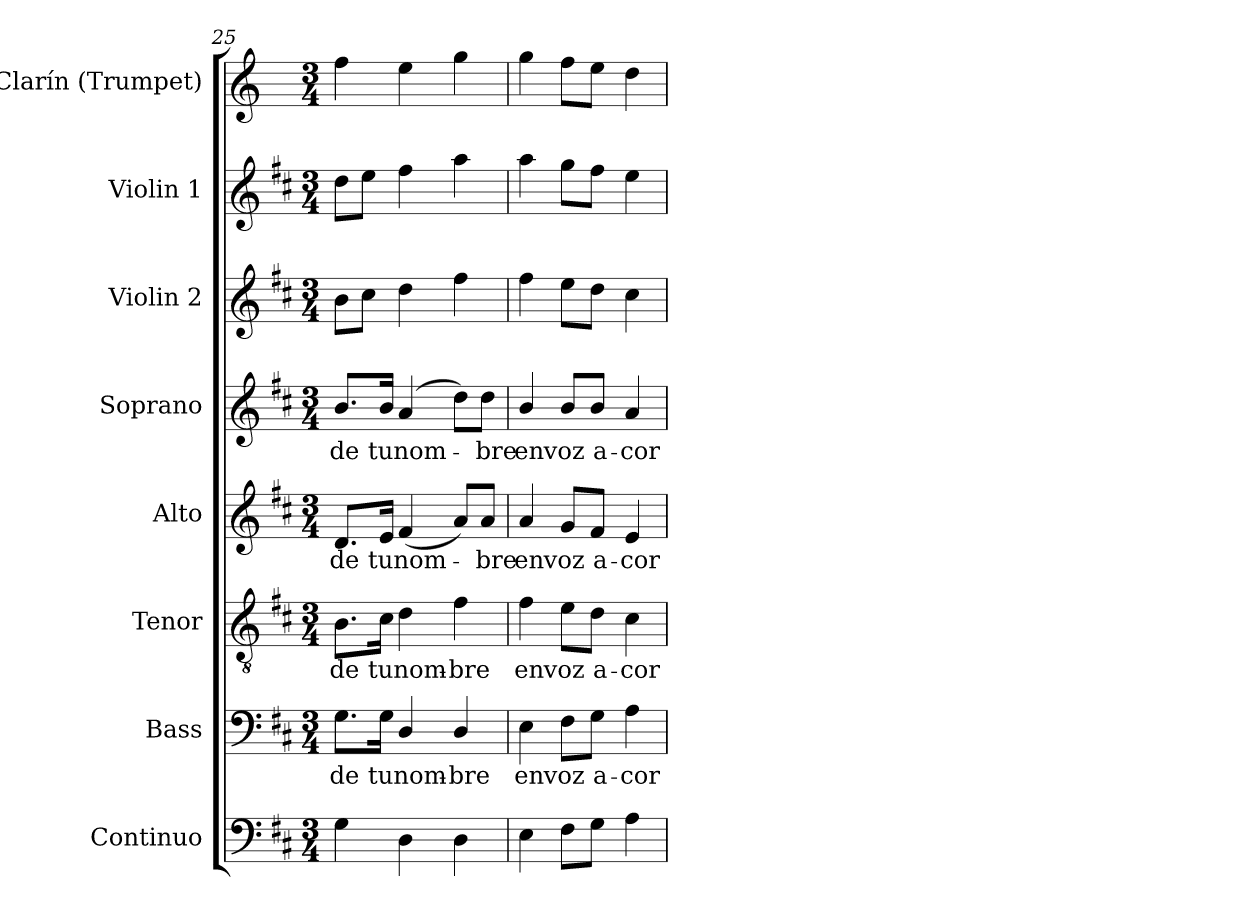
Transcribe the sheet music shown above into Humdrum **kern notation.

**kern	**kern	**text	**kern	**text	**kern	**text	**kern	**text	**kern	**kern	**kern
*part8	*part7	*part7	*part6	*part6	*part5	*part5	*part4	*part4	*part3	*part2	*part1
*staff8	*staff7	*staff7	*staff6	*staff6	*staff5	*staff5	*staff4	*staff4	*staff3	*staff2	*staff1
*I"Continuo	*I"Bass	*	*I"Tenor	*	*I"Alto	*	*I"Soprano	*	*I"Violin 2	*I"Violin 1	*I"Clarín (Trumpet)
*I'Cont.	*I'B.	*	*I'T.	*	*I'A.	*	*I'S.	*	*I'Vln. 2	*I'Vln. 1	*I'Tpt.
*clefF4	*clefF4	*	*clefGv2	*	*clefG2	*	*clefG2	*	*clefG2	*clefG2	*clefG2
*	*	*	*ITrd7c12	*	*	*	*	*	*	*	*ITrd-1c-2
*k[f#c#]	*k[f#c#]	*	*k[f#c#]	*	*k[f#c#]	*	*k[f#c#]	*	*k[f#c#]	*k[f#c#]	*k[f#c#]
*D:	*D:	*	*D:	*	*D:	*	*D:	*	*D:	*D:	*D:
*M3/4	*M3/4	*	*M3/4	*	*M3/4	*	*M3/4	*	*M3/4	*M3/4	*M3/4
=25	=25	=25	=25	=25	=25	=25	=25	=25	=25	=25	=25
!	!	!LO:LY:b:color=#000000	!	!	!	!	!	!	!	!	!
!	!	!	!	!LO:LY:b:color=#000000	!	!	!	!	!	!	!
!	!	!	!	!	!	!LO:LY:b:color=#000000	!	!	!	!	!
*	*	*	*	*	*^	*	*	*	*	*	*
!	!	!	!	!	!	!	!	!	!LO:LY:b:color=#000000	!	!	!
*	*	*	*	*	*	*	*	*^	*	*	*	*
4Gi\	8.Gi\L	de	8.BBi\L	de	8.di/L	2ryy	de	8.bi/L	2ryy	de	8bi\L	8ddi\L	4ggi\
.	.	.	.	.	.	.	.	.	.	.	8cc#i\J	8eei\J	.
!	!	!LO:LY:b:color=#000000	!	!	!	!	!	!	!	!	!	!	!
!	!	!	!	!LO:LY:b:color=#000000	!	!	!	!	!	!	!	!	!
!	!	!	!	!	!	!	!LO:LY:b:color=#000000	!	!	!	!	!	!
!	!	!	!	!	!	!	!	!	!	!LO:LY:b:color=#000000	!	!	!
.	16Gi\Jk	tu	16C#i\Jk	tu	16ei/Jk	.	tu	16bi/Jk	.	tu	.	.	.
!	!	!LO:LY:b:color=#000000	!	!	!	!	!	!	!	!	!	!	!
!	!	!	!	!LO:LY:b:color=#000000	!	!	!	!	!	!	!	!	!
!	!	!	!	!	!	!	!LO:LY:b:color=#000000	!	!	!	!	!	!
!	!	!	!	!	!	!	!	!	!	!LO:LY:b:color=#000000	!	!	!
4Di\	4Di/	nom-	4Di\	nom-	(4f#i/	.	nom-	(4ai/	.	nom-	4ddi\	4ff#i\	4ff#i\
!	!	!LO:LY:b:color=#000000	!	!	!	!	!	!	!	!	!	!	!
!	!	!	!	!LO:LY:b:color=#000000	!	!	!	!	!	!	!	!	!
4Di\	4Di/	-bre	4F#i\	-bre	8ai/L)	4ryy	.	8ddi\L)	4ryy	.	4ff#i\	4aai\	4aai\
!	!	!	!	!	!	!	!LO:LY:b:color=#000000	!	!	!	!	!	!
!	!	!	!	!	!	!	!	!	!	!LO:LY:b:color=#000000	!	!	!
.	.	.	.	.	8ai/J	.	-bre	8ddi\J	.	-bre	.	.	.
*	*	*	*	*	*v	*v	*	*	*	*	*	*	*
*	*	*	*	*	*	*	*v	*v	*	*	*	*
!!LO:PB:g=z
=26	=26	=26	=26	=26	=26	=26	=26	=26	=26	=26	=26
!	!	!LO:LY:b:color=#000000	!	!	!	!	!	!	!	!	!
!	!	!	!	!LO:LY:b:color=#000000	!	!	!	!	!	!	!
!	!	!	!	!	!	!LO:LY:b:color=#000000	!	!	!	!	!
!	!	!	!	!	!	!	!	!LO:LY:b:color=#000000	!	!	!
4Ei\	4Ei\	en	4F#i\	en	4ai/	en	4bi/	en	4ff#i\	4aai\	4aai\
!	!	!LO:LY:b:color=#000000	!	!	!	!	!	!	!	!	!
!	!	!	!	!LO:LY:b:color=#000000	!	!	!	!	!	!	!
!	!	!	!	!	!	!LO:LY:b:color=#000000	!	!	!	!	!
!	!	!	!	!	!	!	!	!LO:LY:b:color=#000000	!	!	!
8F#i\L	8F#i\L	voz	8Ei\L	voz	8gi/L	voz	8bi/L	voz	8eei\L	8ggi\L	8ggi\L
!	!	!LO:LY:b:color=#000000	!	!	!	!	!	!	!	!	!
!	!	!	!	!LO:LY:b:color=#000000	!	!	!	!	!	!	!
!	!	!	!	!	!	!LO:LY:b:color=#000000	!	!	!	!	!
!	!	!	!	!	!	!	!	!LO:LY:b:color=#000000	!	!	!
8Gi\J	8Gi\J	a-	8Di\J	a-	8f#i/J	a-	8bi/J	a-	8ddi\J	8ff#i\J	8ff#i\J
!	!	!LO:LY:b:color=#000000	!	!	!	!	!	!	!	!	!
!	!	!	!	!LO:LY:b:color=#000000	!	!	!	!	!	!	!
!	!	!	!	!	!	!LO:LY:b:color=#000000	!	!	!	!	!
!	!	!	!	!	!	!	!	!LO:LY:b:color=#000000	!	!	!
4Ai\	4Ai\	-cor-	4C#i\	-cor-	4ei/	-cor-	4ai/	-cor-	4cc#i\	4eei\	4eei\
=	=	=	=	=	=	=	=	=	=	=	=
*-	*-	*-	*-	*-	*-	*-	*-	*-	*-	*-	*-
